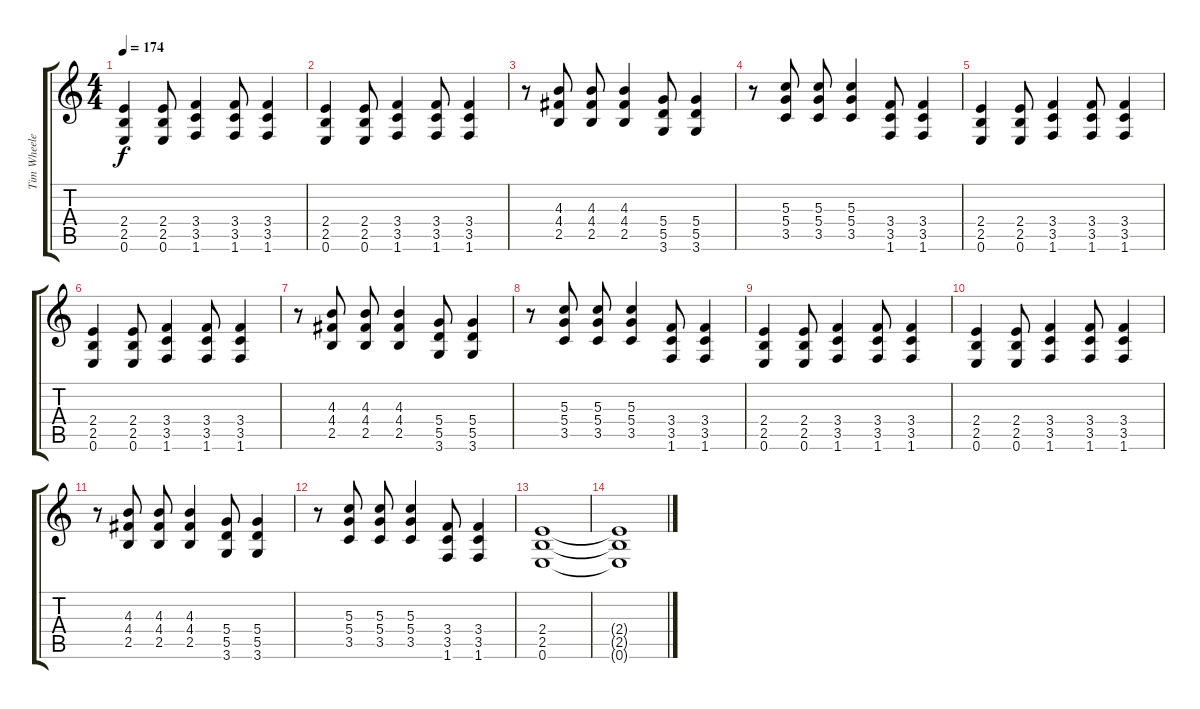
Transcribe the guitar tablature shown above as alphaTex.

\track ("Tim Wheeler" "Tim Wheele") {instrument distortionguitar}
\staff {score tabs}
\tuning (E4 B3 G3 D3 A2 E2) {hide}
\ts (4 4)
\tempo 174
\clef g2
\ks c
(2.4 2.5 0.6).4{dy f} (2.4 2.5 0.6).8 (3.4 3.5 1.6).4 (3.4 3.5 1.6).8 (3.4 3.5 1.6).4 |
(2.4 2.5 0.6).4 (2.4 2.5 0.6).8 (3.4 3.5 1.6).4 (3.4 3.5 1.6).8 (3.4 3.5 1.6).4 |
r.8 (4.3 4.4 2.5).8 (4.3 4.4 2.5).8 (4.3 4.4 2.5).4 (5.4 5.5 3.6).8 (5.4 5.5 3.6).4 |
r.8 (5.3 5.4 3.5).8 (5.3 5.4 3.5).8 (5.3 5.4 3.5).4 (3.4 3.5 1.6).8 (3.4 3.5 1.6).4 |
(2.4 2.5 0.6).4 (2.4 2.5 0.6).8 (3.4 3.5 1.6).4 (3.4 3.5 1.6).8 (3.4 3.5 1.6).4 |
(2.4 2.5 0.6).4 (2.4 2.5 0.6).8 (3.4 3.5 1.6).4 (3.4 3.5 1.6).8 (3.4 3.5 1.6).4 |
r.8 (4.3 4.4 2.5).8 (4.3 4.4 2.5).8 (4.3 4.4 2.5).4 (5.4 5.5 3.6).8 (5.4 5.5 3.6).4 |
r.8 (5.3 5.4 3.5).8 (5.3 5.4 3.5).8 (5.3 5.4 3.5).4 (3.4 3.5 1.6).8 (3.4 3.5 1.6).4 |
(2.4 2.5 0.6).4 (2.4 2.5 0.6).8 (3.4 3.5 1.6).4 (3.4 3.5 1.6).8 (3.4 3.5 1.6).4 |
(2.4 2.5 0.6).4 (2.4 2.5 0.6).8 (3.4 3.5 1.6).4 (3.4 3.5 1.6).8 (3.4 3.5 1.6).4 |
r.8 (4.3 4.4 2.5).8 (4.3 4.4 2.5).8 (4.3 4.4 2.5).4 (5.4 5.5 3.6).8 (5.4 5.5 3.6).4 |
r.8 (5.3 5.4 3.5).8 (5.3 5.4 3.5).8 (5.3 5.4 3.5).4 (3.4 3.5 1.6).8 (3.4 3.5 1.6).4 |
(2.4 2.5 0.6).1 |
(2.4{t} 2.5{t} 0.6{t}).1
